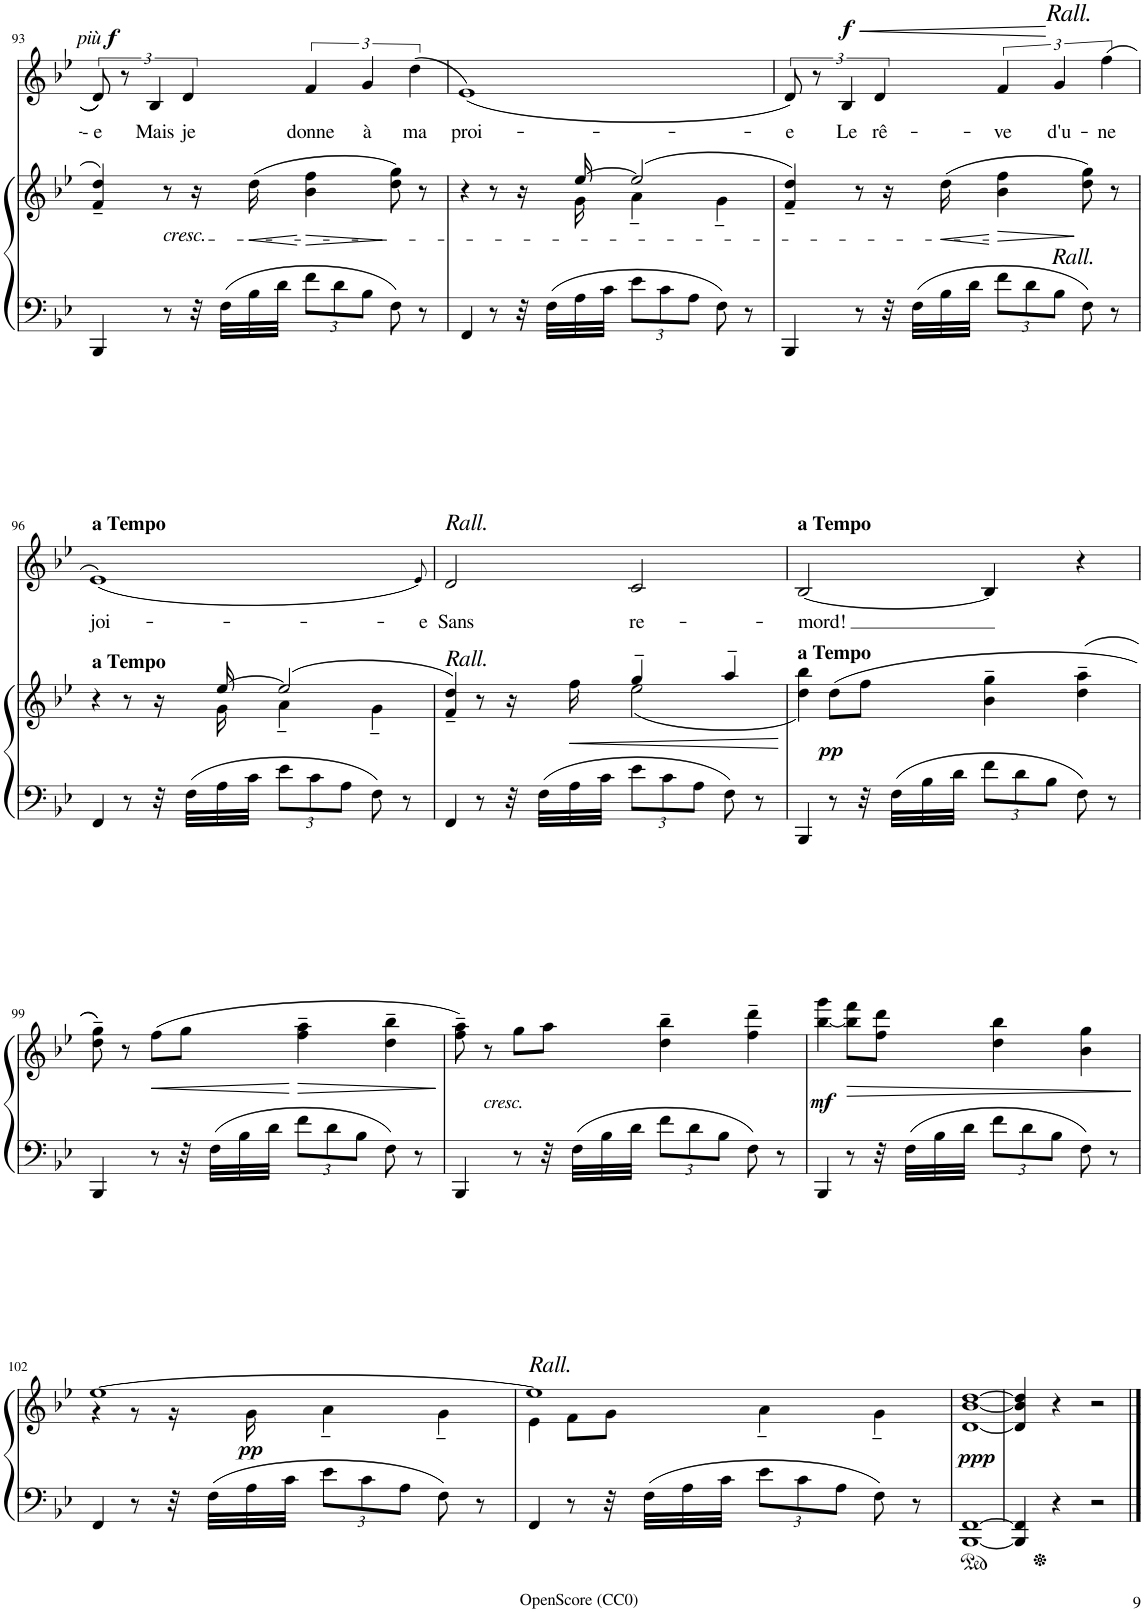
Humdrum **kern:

**kern	**kern	**dynam	**kern	**text	**dynam
*part2	*part2	*part2	*part1	*part1	*part1
*staff3	*staff2	*staff2/3	*staff1	*staff1	*staff1
*I"Piano	*	*	*I"Chant Voice	*	*
*I'Pno	*	*	*	*	*
!!LO:PB:g=z
*clefF4	*clefG2	*	*clefG2	*	*
*k[b-e-]	*k[b-e-]	*	*k[b-e-]	*	*
*M4/4	*M4/4	*	*M4/4	*	*
*met(c)	*met(c)	*	*met(c)	*	*
=93	=93	=93	=93	=93	=93
!	!	!	!	!LO:LY:b	!LO:DY:a
!	!	!	!	!	!LO:DY:n=1:a
4BBB-/	4f/~ 4dd/~	.	12d/	-- e	other-dynamics f
.	.	.	12r	.	.
!	!	!	!	!LO:LY:b	!
.	.	.	6B-/	Mais	.
!	!LO:TX:b:i:t=cresc.	!	!	!	!
8r	8r	.	.	.	.
!	!	!	!	!LO:LY:b	!
.	.	.	6d/	je	.
32r	16r	.	.	.	.
32F\LLL	.	.	.	.	.
!	!	!LO:HP:b	!	!	!
32B-\	(16dd\	<	.	.	.
32d\JJJ	.	.	.	.	.
*Xbrackettup	*	*	*	*	*
!	!	!LO:HP:n=1:b	!	!LO:LY:b	!
12f\L	4b-\ 4ff\	[ >	6f/	donne	.
12d\	.	.	.	.	.
!	!	!	!	!LO:LY:b	!
12B-\J	.	.	6g/	à	.
8F\	8dd\ 8gg\)	]	.	.	.
!	!	!	!	!LO:LY:b	!
.	.	.	(6dd\	ma	.
8r	8r	.	.	.	.
=94	=94	=94	=94	=94	=94
*	*^	*	*	*	*
!	!	!	!	!	!LO:LY:b	!
4FF/	4r	4ryy	.	(1e-)	proi-	.
8r	8r	8ryy	.	.	.	.
32r	16r	16ryy	.	.	.	.
32F\LLL	.	.	.	.	.	.
32A\	[16ee-/	16g\	.	.	.	.
32c\JJJ	.	.	.	.	.	.
12e-\L	(2ee-/]	4a~\	.	.	.	.
12c\	.	.	.	.	.	.
12A\J	.	.	.	.	.	.
8F\	.	4g~\	.	.	.	.
8r	.	.	.	.	.	.
*	*v	*v	*	*	*	*
=95	=95	=95	=95	=95	=95
!	!	!	!	!LO:LY:b	!
4BBB-/	4f/~< 4dd/~<)	.	12d/)	-e	.
.	.	.	12r	.	.
!	!	!	!	!LO:LY:b	!LO:HP:b
!	!	!	!	!	!LO:DY:n=1:a
.	.	.	6B-/	Le	< f
8r	8r	.	.	.	.
!	!	!	!	!LO:LY:b	!
.	.	.	6d/	rê-	.
32r	16r	.	.	.	.
32F\LLL	.	.	.	.	.
!	!	!LO:HP:b	!	!	!
32B-\	(16dd\	<	.	.	.
32d\JJJ	.	.	.	.	.
!	!	!LO:HP:n=1:b	!	!LO:LY:b	!
12f\L	4b-\ 4ff\	[ >	6f/	-ve	.
12d\	.	.	.	.	.
!	!	!	!	!LO:LY:b	!
12B-\J	.	.	6g/	d'u-	[
!LO:TX:a:i:t=Rall.	!	!	!	!	!
8F\	8dd\ 8gg\)	]	.	.	.
!	!	!	!LO:TX:a:i:t=Rall.	!	!
!	!	!	!	!LO:LY:b	!
.	.	.	(6ff\	-ne	.
8r	8r	.	.	.	.
!!LO:LB:g=z
=96	=96	=96	=96	=96	=96
*	*^	*	*	*	*
!	!	!	!	!LO:TX:a:B:t=a Tempo	!	!
!	!LO:TX:a:B:t=a Tempo	!	!	!	!	!
!	!	!	!	!	!LO:LY:b	!
4FF/	4r	4ryy	.	(1e-)	joi-	.
8r	8r	8ryy	.	.	.	.
32r	16r	16ryy	.	.	.	.
32F\LLL	.	.	.	.	.	.
32A\	[16ee-/	16g\	.	.	.	.
32c\JJJ	.	.	.	.	.	.
12e-\L	(2ee-/]	4a~\	.	.	.	.
12c\	.	.	.	.	.	.
12A\J	.	.	.	.	.	.
8F\	.	4g~\	.	.	.	.
8r	.	.	.	.	.	.
.	.	.	.	8qe-/)	.	.
=97	=97	=97	=97	=97	=97	=97
!	!	!	!	!LO:TX:a:i:t=Rall.	!	!
!	!LO:TX:a:i:t=Rall.	!	!	!	!	!
!	!	!	!	!	!LO:LY:b	!
4FF/	4f/~< 4dd/~<)	2ryy	.	2d/	-e Sans	.
8r	8r	.	.	.	.	.
32r	16r	.	.	.	.	.
32F\LLL	.	.	.	.	.	.
!	!	!	!LO:HP:b	!	!	!
32A\	16ff\	.	<	.	.	.
32c\JJJ	.	.	.	.	.	.
!	!	!	!	!	!LO:LY:b	!
12e-\L	4gg~/	(2ee-\	.	2c/	re-	.
12c\	.	.	.	.	.	.
12A\J	.	.	.	.	.	.
8F\	4aa~/	.	.	.	.	.
8r	.	.	.	.	.	.
*	*v	*v	*	*	*	*
.	.	[	.	.	.
=98	=98	=98	=98	=98	=98
*	*^	*	*	*	*
!	!	!	!	!LO:TX:a:B:t=a Tempo	!	!
!	!LO:TX:a:B:t=a Tempo	!	!	!	!	!
!	!	!	!	!	!LO:LY:b	!
4BBB-/	4bb-\	4dd\)	.	[2B-/	-mord!	.
8r	(>8dd\L	4ryy	.	.	.	.
!	!	!	!LO:DY:b	!	!	!
32r	8ff\J	.	pp	.	.	.
32F\LLL	.	.	.	.	.	.
32B-\	.	.	.	.	.	.
32d\JJJ	.	.	.	.	.	.
12f\L	4b-\~> 4gg\~>	2ryy	.	4B-/]	.	.
12d\	.	.	.	.	.	.
12B-\J	.	.	.	.	.	.
8F\	(4dd\~> 4aa\~>	.	.	4r	.	.
8r	.	.	.	.	.	.
*	*v	*v	*	*	*	*
!!LO:LB:g=z
=99	=99	=99	=99	=99	=99
4BBB-/	8dd\~ 8gg\~))	.	1r	.	.
.	8r	.	.	.	.
!	!	!LO:HP:b	!	!	!
8r	(8ff\L	<	.	.	.
32r	8gg\J	.	.	.	.
32F\LLL	.	.	.	.	.
32B-\	.	.	.	.	.
32d\JJJ	.	.	.	.	.
!	!	!LO:HP:n=1:b	!	!	!
12f\L	4ff\~> 4aa\~>	[ >	.	.	.
12d\	.	.	.	.	.
12B-\J	.	.	.	.	.
8F\	4dd\~> 4bb-\~>	.	.	.	.
8r	.	.	.	.	.
.	.	]	.	.	.
=100	=100	=100	=100	=100	=100
4BBB-/	8ff\~ 8aa\~)	.	1r	.	.
!	!LO:TX:b:i:t=cresc.	!	!	!	!
.	8r	.	.	.	.
8r	8gg\L	.	.	.	.
32r	8aa\J	.	.	.	.
32F\LLL	.	.	.	.	.
32B-\	.	.	.	.	.
32d\JJJ	.	.	.	.	.
12f\L	4dd\~> 4bb-\~>	.	.	.	.
12d\	.	.	.	.	.
12B-\J	.	.	.	.	.
8F\	4ff\~> 4ddd\~>	.	.	.	.
8r	.	.	.	.	.
=101	=101	=101	=101	=101	=101
!	!	!LO:DY:b	!	!	!
4BBB-/	[4bb-\ 4ggg\	mf	1r	.	.
!	!	!LO:HP:b	!	!	!
8r	8bb-\] 8fff\L	>	.	.	.
32r	8ff\ 8ddd\J	.	.	.	.
32F\LLL	.	.	.	.	.
32B-\	.	.	.	.	.
32d\JJJ	.	.	.	.	.
12f\L	4dd\ 4bb-\	.	.	.	.
12d\	.	.	.	.	.
12B-\J	.	.	.	.	.
8F\	4b-\ 4gg\	.	.	.	.
8r	.	.	.	.	.
.	.	]	.	.	.
!!LO:LB:g=z
=102	=102	=102	=102	=102	=102
*	*^	*	*	*	*
4FF/	[1ee-	4r	.	1r	.	.
8r	.	8r	.	.	.	.
32r	.	16r	.	.	.	.
32F\LLL	.	.	.	.	.	.
!	!	!	!LO:DY:b	!	!	!
32A\	.	16g\	pp	.	.	.
32c\JJJ	.	.	.	.	.	.
12e-\L	.	4a~\	.	.	.	.
12c\	.	.	.	.	.	.
12A\J	.	.	.	.	.	.
8F\	.	4g~\	.	.	.	.
8r	.	.	.	.	.	.
=103	=103	=103	=103	=103	=103	=103
!	!LO:TX:a:i:t=Rall.	!	!	!	!	!
4FF/	1ee-]	4e-\	.	1r	.	.
8r	.	8f\L	.	.	.	.
32r	.	8g\J	.	.	.	.
32F\LLL	.	.	.	.	.	.
32A\	.	.	.	.	.	.
32c\JJJ	.	.	.	.	.	.
12e-\L	.	4a~\	.	.	.	.
12c\	.	.	.	.	.	.
12A\J	.	.	.	.	.	.
8F\	.	4g~\	.	.	.	.
8r	.	.	.	.	.	.
*	*v	*v	*	*	*	*
=104	=104	=104	=104	=104	=104
!	!	!LO:DY:b	!	!	!
[1BBB- [1FF	[1d [<1b- [1dd	ppp	1r	.	.
=105	=105	=105	=105	=105	=105
4BBB-/] 4FF/]	4d/] 4b-/] 4dd/]	.	1r	.	.
4r	4r	.	.	.	.
2r	2r	.	.	.	.
==	==	==	==	==	==
*-	*-	*-	*-	*-	*-
